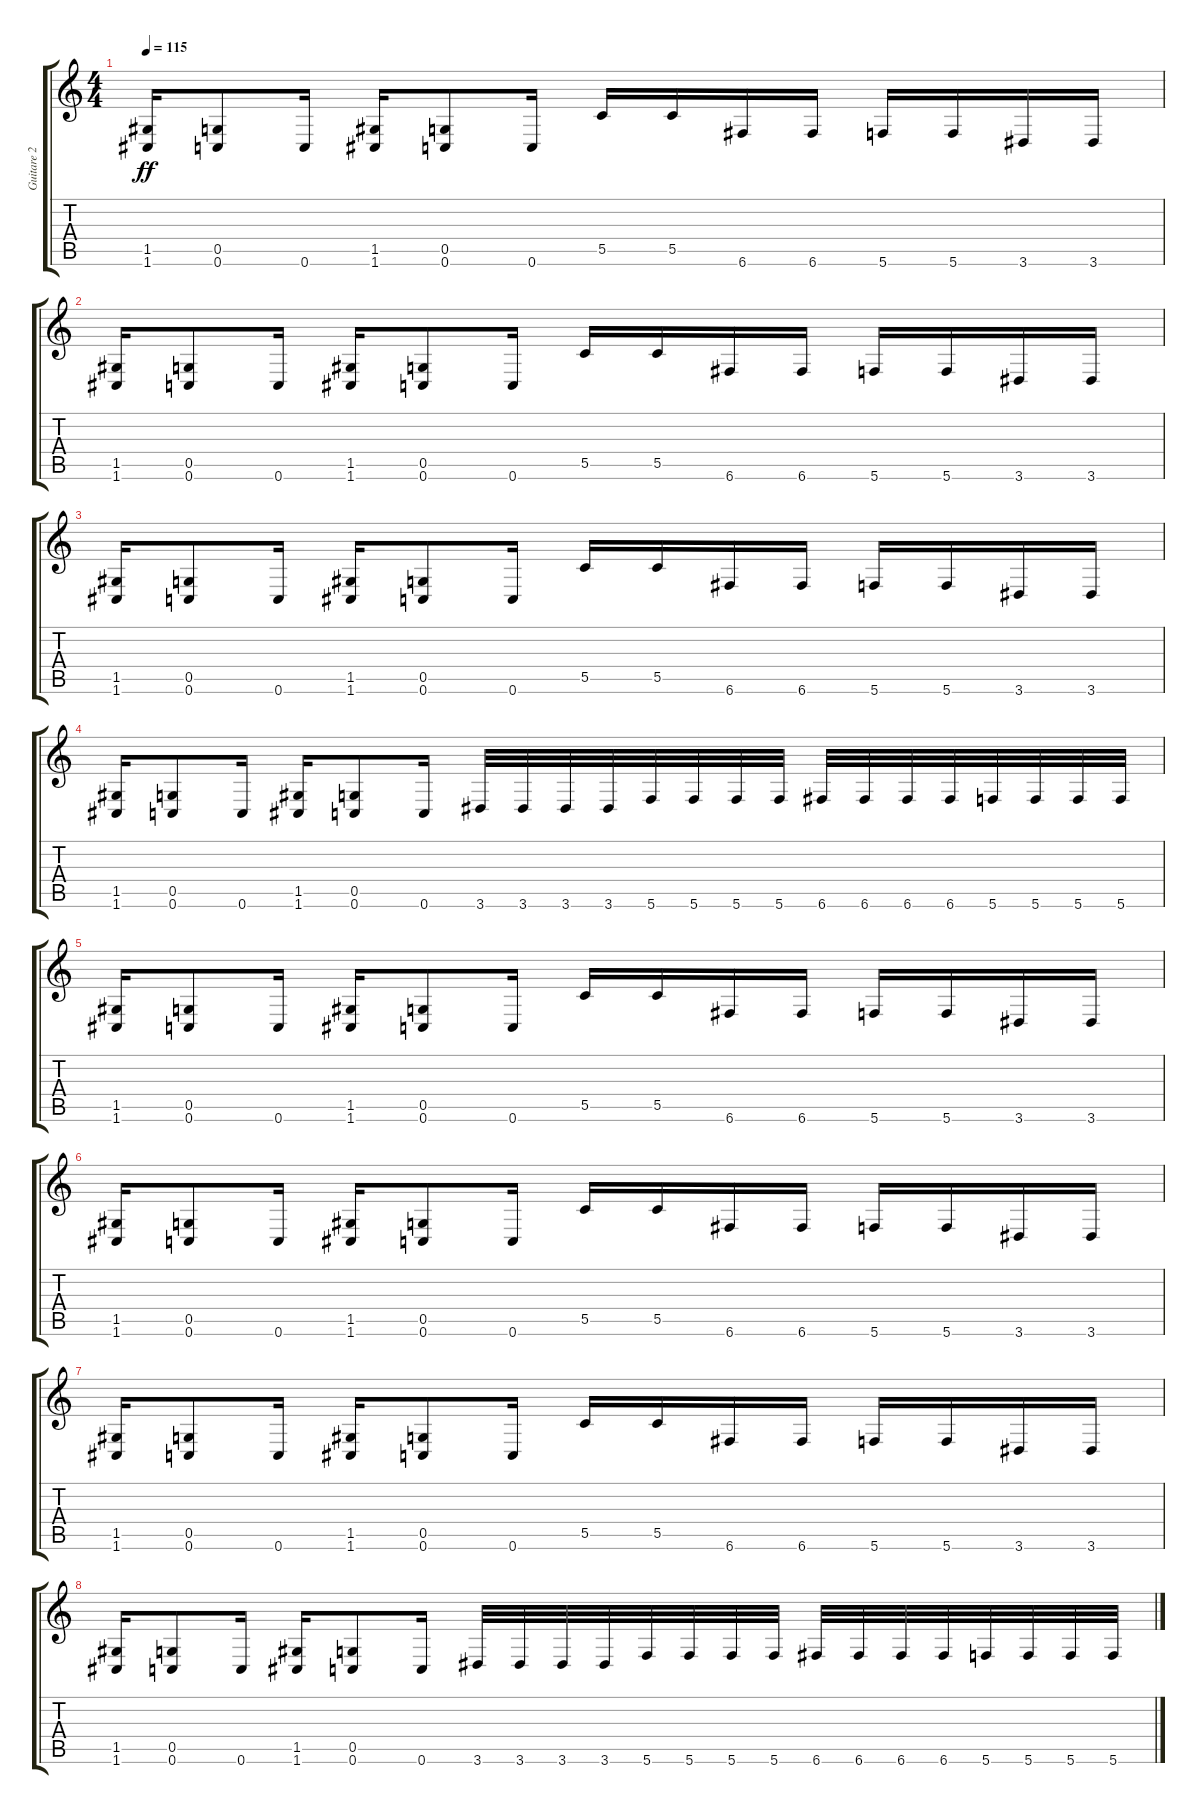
\track ("Guitare 2" "Guitare 2") {instrument distortionguitar}
\staff {score tabs}
\tuning (D4 A3 F3 C3 G2 C2) {hide}
\ts (4 4)
\tempo 115
\clef g2
\ks c
(1.5 1.6).16{dy ff} (0.5 0.6).8 0.6.16 (1.5 1.6).16 (0.5 0.6).8 0.6.16 5.5.16 5.5.16 6.6.16 6.6.16 5.6.16 5.6.16 3.6.16 3.6.16 |
(1.5 1.6).16 (0.5 0.6).8 0.6.16 (1.5 1.6).16 (0.5 0.6).8 0.6.16 5.5.16 5.5.16 6.6.16 6.6.16 5.6.16 5.6.16 3.6.16 3.6.16 |
(1.5 1.6).16 (0.5 0.6).8 0.6.16 (1.5 1.6).16 (0.5 0.6).8 0.6.16 5.5.16 5.5.16 6.6.16 6.6.16 5.6.16 5.6.16 3.6.16 3.6.16 |
(1.5 1.6).16 (0.5 0.6).8 0.6.16 (1.5 1.6).16 (0.5 0.6).8 0.6.16 3.6.32 3.6.32 3.6.32 3.6.32 5.6.32 5.6.32 5.6.32 5.6.32 6.6.32 6.6.32 6.6.32 6.6.32 5.6.32 5.6.32 5.6.32 5.6.32 |
(1.5 1.6).16 (0.5 0.6).8 0.6.16 (1.5 1.6).16 (0.5 0.6).8 0.6.16 5.5.16 5.5.16 6.6.16 6.6.16 5.6.16 5.6.16 3.6.16 3.6.16 |
(1.5 1.6).16 (0.5 0.6).8 0.6.16 (1.5 1.6).16 (0.5 0.6).8 0.6.16 5.5.16 5.5.16 6.6.16 6.6.16 5.6.16 5.6.16 3.6.16 3.6.16 |
(1.5 1.6).16 (0.5 0.6).8 0.6.16 (1.5 1.6).16 (0.5 0.6).8 0.6.16 5.5.16 5.5.16 6.6.16 6.6.16 5.6.16 5.6.16 3.6.16 3.6.16 |
(1.5 1.6).16 (0.5 0.6).8 0.6.16 (1.5 1.6).16 (0.5 0.6).8 0.6.16 3.6.32 3.6.32 3.6.32 3.6.32 5.6.32 5.6.32 5.6.32 5.6.32 6.6.32 6.6.32 6.6.32 6.6.32 5.6.32 5.6.32 5.6.32 5.6.32
